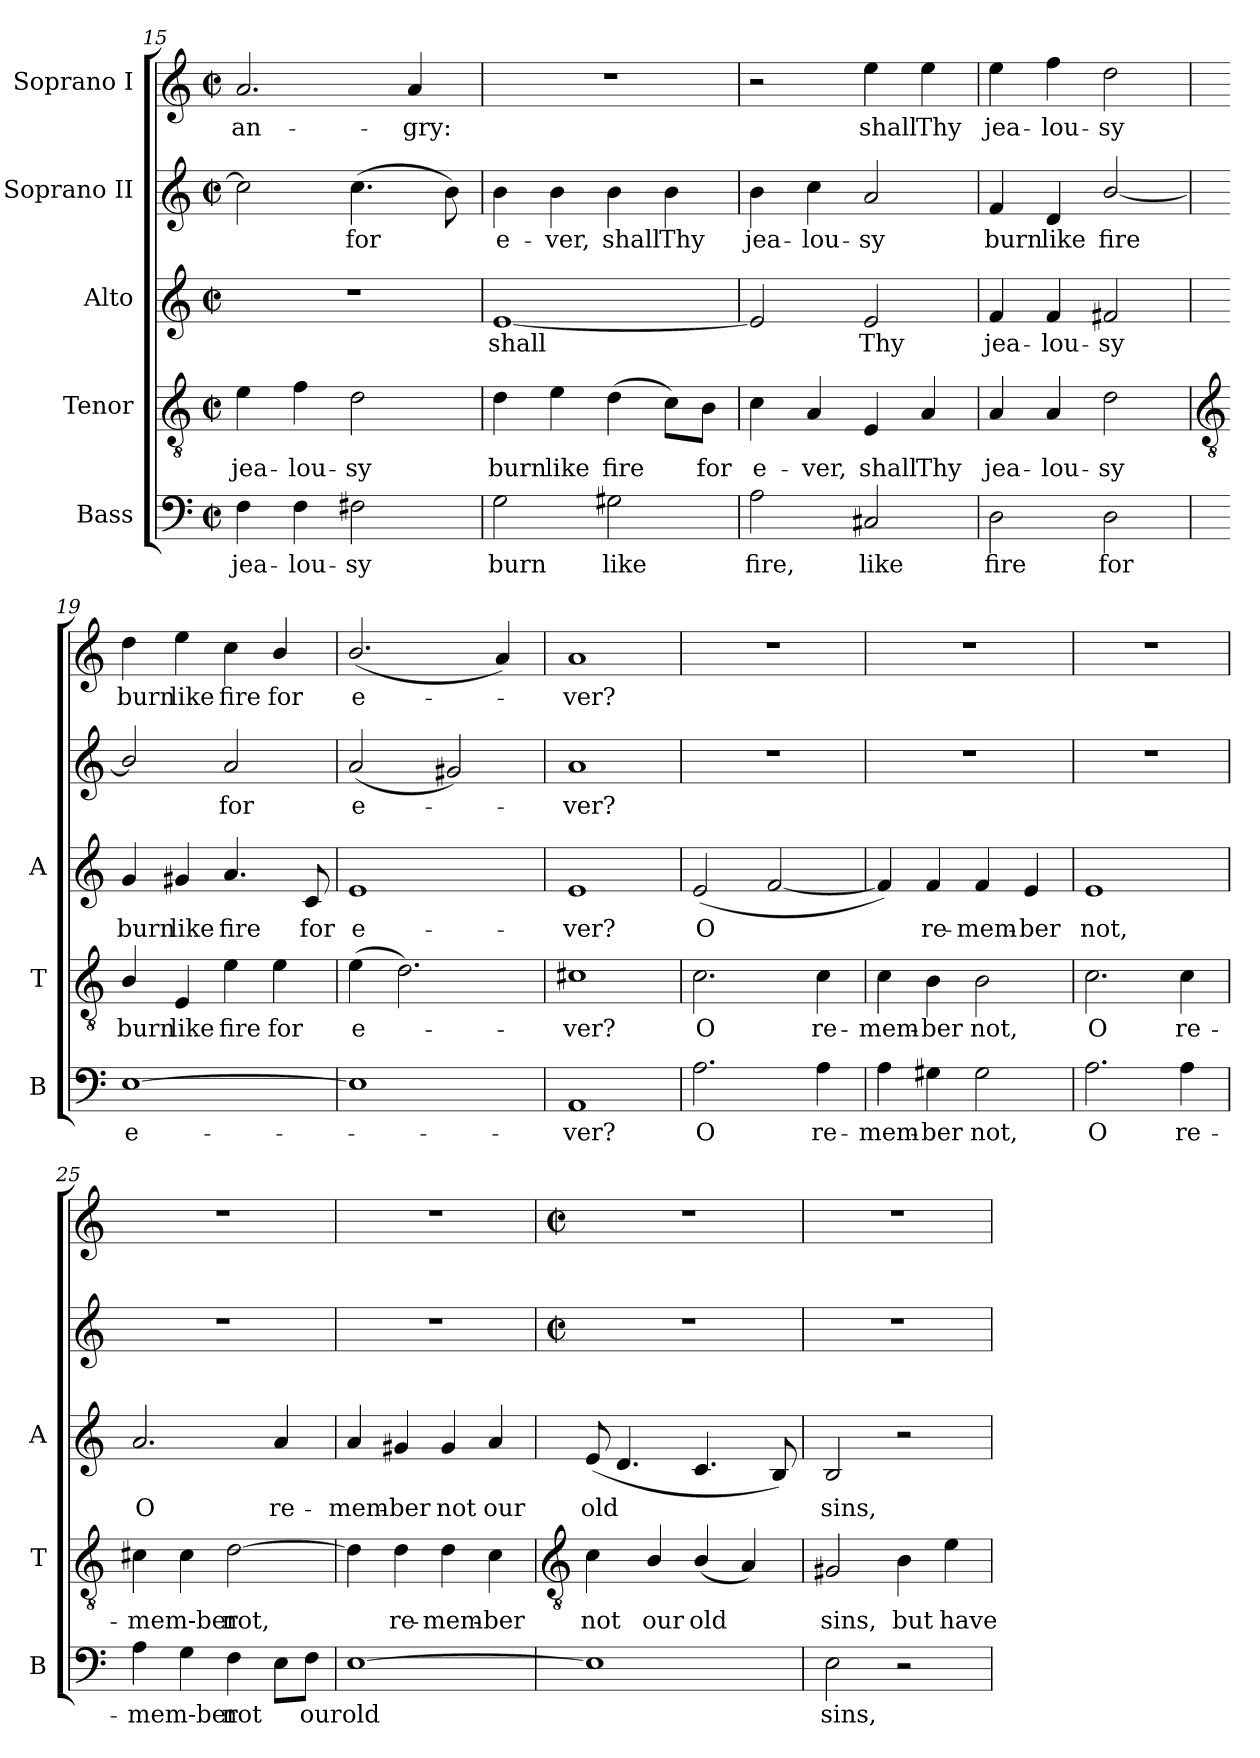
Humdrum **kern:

**kern	**text	**kern	**text	**kern	**text	**kern	**text	**kern	**text
*part5	*part5	*part4	*part4	*part3	*part3	*part2	*part2	*part1	*part1
*staff5	*staff5	*staff4	*staff4	*staff3	*staff3	*staff2	*staff2	*staff1	*staff1
*I"Bass	*	*I"Tenor	*	*I"Alto	*	*I"Soprano II	*	*I"Soprano I	*
*I'B	*	*I'T	*	*I'A	*	*	*	*	*
*clefF4	*	*clefGv2	*	*clefG2	*	*clefG2	*	*clefG2	*
*k[]	*	*k[]	*	*k[]	*	*k[]	*	*k[]	*
*C:	*	*C:	*	*C:	*	*C:	*	*C:	*
*M2/2	*	*M2/2	*	*M2/2	*	*M2/2	*	*M2/2	*
*met(c|)	*	*met(c|)	*	*met(c|)	*	*met(c|)	*	*met(c|)	*
=15	=15	=15	=15	=15	=15	=15	=15	=15	=15
!	!LO:LY:b	!	!LO:LY:b	!	!	!	!	!	!LO:LY:b
4F	jea-	4e	jea-	1r	.	2cc]	.	2.a	an-
!	!LO:LY:b	!	!LO:LY:b	!	!	!	!	!	!
4F	-lou-	4f	-lou-	.	.	.	.	.	.
!	!LO:LY:b	!	!LO:LY:b	!	!	!	!LO:LY:b	!	!
2F#X	-sy	2d	-sy	.	.	(>4.cc	for	.	.
!	!	!	!	!	!	!	!	!	!LO:LY:b
.	.	.	.	.	.	.	.	4a	-gry:
.	.	.	.	.	.	8b)	.	.	.
=16	=16	=16	=16	=16	=16	=16	=16	=16	=16
!	!LO:LY:b	!	!LO:LY:b	!	!LO:LY:b	!	!LO:LY:b	!	!
2G	burn	4d	burn	[1e	shall	4b	e-	1r	.
!	!	!	!LO:LY:b	!	!	!	!LO:LY:b	!	!
.	.	4e	like	.	.	4b	-ver,	.	.
!	!LO:LY:b	!	!LO:LY:b	!	!	!	!LO:LY:b	!	!
2G#X	like	(>4d	fire	.	.	4b	shall	.	.
!	!	!	!	!	!	!	!LO:LY:b	!	!
.	.	8c\L)	.	.	.	4b	Thy	.	.
!	!	!	!LO:LY:b	!	!	!	!	!	!
.	.	8B\J	for	.	.	.	.	.	.
=17	=17	=17	=17	=17	=17	=17	=17	=17	=17
!	!LO:LY:b	!	!LO:LY:b	!	!	!	!LO:LY:b	!	!
2A	fire,	4c	e-	2e]	.	4b	jea-	2r	.
!	!	!	!LO:LY:b	!	!	!	!LO:LY:b	!	!
.	.	4A	-ver,	.	.	4cc	-lou-	.	.
!	!LO:LY:b	!	!LO:LY:b	!	!LO:LY:b	!	!LO:LY:b	!	!LO:LY:b
2C#X	like	4E	shall	2e	Thy	2a	-sy	4ee	shall
!	!	!	!LO:LY:b	!	!	!	!	!	!LO:LY:b
.	.	4A	Thy	.	.	.	.	4ee	Thy
=18	=18	=18	=18	=18	=18	=18	=18	=18	=18
!	!LO:LY:b	!	!LO:LY:b	!	!LO:LY:b	!	!LO:LY:b	!	!LO:LY:b
2D	fire	4A	jea-	4f	jea-	4f	burn	4ee	jea-
!	!	!	!LO:LY:b	!	!LO:LY:b	!	!LO:LY:b	!	!LO:LY:b
.	.	4A	-lou-	4f	-lou-	4d	like	4ff	-lou-
!	!LO:LY:b	!	!LO:LY:b	!	!LO:LY:b	!	!LO:LY:b	!	!LO:LY:b
2D	for	2d	-sy	2f#X	-sy	[2b/	fire	2dd	-sy
!!LO:LB:g=z
=19	=19	=19	=19	=19	=19	=19	=19	=19	=19
*	*	*clefGv2	*	*	*	*	*	*	*
!	!LO:LY:b	!	!LO:LY:b	!	!LO:LY:b	!	!	!	!LO:LY:b
[1E	e-	4B/	burn	4g	burn	2b/]	.	4dd	burn
!	!	!	!LO:LY:b	!	!LO:LY:b	!	!	!	!LO:LY:b
.	.	4E	like	4g#X	like	.	.	4ee	like
!	!	!	!LO:LY:b	!	!LO:LY:b	!	!LO:LY:b	!	!LO:LY:b
.	.	4e	fire	4.a	fire	2a	for	4cc	fire
!	!	!	!LO:LY:b	!	!	!	!	!	!LO:LY:b
.	.	4e	for	.	.	.	.	4b/	for
!	!	!	!	!	!LO:LY:b	!	!	!	!
.	.	.	.	8c	for	.	.	.	.
=20	=20	=20	=20	=20	=20	=20	=20	=20	=20
!	!	!	!LO:LY:b	!	!LO:LY:b	!	!LO:LY:b	!	!LO:LY:b
1E]	.	(>4e	e-	1e	e-	(<2a	e-	(<2.b/	e-
.	.	2.d)	.	.	.	.	.	.	.
.	.	.	.	.	.	2g#X)	.	.	.
.	.	.	.	.	.	.	.	4a)	.
=21	=21	=21	=21	=21	=21	=21	=21	=21	=21
!	!LO:LY:b	!	!LO:LY:b	!	!LO:LY:b	!	!LO:LY:b	!	!LO:LY:b
1AA	ver?	1c#X	ver?	1e	-ver?	1a	ver?	1a	ver?
=22	=22	=22	=22	=22	=22	=22	=22	=22	=22
!	!LO:LY:b	!	!LO:LY:b	!	!LO:LY:b	!	!	!	!
2.A	O	2.c	O	(<2e	O	1r	.	1r	.
.	.	.	.	[2f	.	.	.	.	.
!	!LO:LY:b	!	!LO:LY:b	!	!	!	!	!	!
4A	re-	4c	re-	.	.	.	.	.	.
=23	=23	=23	=23	=23	=23	=23	=23	=23	=23
!	!LO:LY:b	!	!LO:LY:b	!	!	!	!	!	!
4A	-mem-	4c	-mem-	4f])	.	1r	.	1r	.
!	!LO:LY:b	!	!LO:LY:b	!	!LO:LY:b	!	!	!	!
4G#X	-ber	4B	-ber	4f	re-	.	.	.	.
!	!LO:LY:b	!	!LO:LY:b	!	!LO:LY:b	!	!	!	!
2G#	not,	2B	not,	4f	-mem-	.	.	.	.
!	!	!	!	!	!LO:LY:b	!	!	!	!
.	.	.	.	4e	-ber	.	.	.	.
=24	=24	=24	=24	=24	=24	=24	=24	=24	=24
!	!LO:LY:b	!	!LO:LY:b	!	!LO:LY:b	!	!	!	!
2.A	O	2.c	O	1e	not,	1r	.	1r	.
!	!LO:LY:b	!	!LO:LY:b	!	!	!	!	!	!
4A	re-	4c	re-	.	.	.	.	.	.
=25	=25	=25	=25	=25	=25	=25	=25	=25	=25
!	!LO:LY:b	!	!LO:LY:b	!	!LO:LY:b	!	!	!	!
4A	-mem-ber	4c#X	-mem-ber	2.a	O	1r	.	1r	.
4G	.	4c#	.	.	.	.	.	.	.
!	!LO:LY:b	!	!LO:LY:b	!	!	!	!	!	!
4F	not	[2d	not,	.	.	.	.	.	.
!	!	!	!	!	!LO:LY:b	!	!	!	!
8E\L	.	.	.	4a	re-	.	.	.	.
!	!LO:LY:b	!	!	!	!	!	!	!	!
8F\J	our	.	.	.	.	.	.	.	.
=26	=26	=26	=26	=26	=26	=26	=26	=26	=26
!	!LO:LY:b	!	!	!	!LO:LY:b	!	!	!	!
[1E	old	4d]	.	4a	-mem-	1r	.	1r	.
!	!	!	!LO:LY:b	!	!LO:LY:b	!	!	!	!
.	.	4d	re-	4g#X	-ber	.	.	.	.
!	!	!	!LO:LY:b	!	!LO:LY:b	!	!	!	!
.	.	4d	-mem-	4g#	not	.	.	.	.
!	!	!	!LO:LY:b	!	!LO:LY:b	!	!	!	!
.	.	4c	-ber	4a	our	.	.	.	.
!!LO:LB:g=z
=27	=27	=27	=27	=27	=27	=27	=27	=27	=27
*	*	*clefGv2	*	*	*	*	*	*	*
*	*	*	*	*	*	*M2/2	*	*M2/2	*
*	*	*	*	*	*	*met(c|)	*	*met(c|)	*
!	!	!	!LO:LY:b	!	!LO:LY:b	!	!	!	!
1E]	.	4c	not	(<8e	old	1r	.	1r	.
.	.	.	.	4.d	.	.	.	.	.
!	!	!	!LO:LY:b	!	!	!	!	!	!
.	.	4B/	our	.	.	.	.	.	.
!	!	!	!LO:LY:b	!	!	!	!	!	!
.	.	(<4B/	old	4.c	.	.	.	.	.
.	.	4A)	.	.	.	.	.	.	.
.	.	.	.	8B)	.	.	.	.	.
=28	=28	=28	=28	=28	=28	=28	=28	=28	=28
!	!LO:LY:b	!	!LO:LY:b	!	!LO:LY:b	!	!	!	!
2E	sins,	2G#X	sins,	2B	sins,	1r	.	1r	.
!	!	!	!LO:LY:b	!	!	!	!	!	!
2r	.	4B	but	2r	.	.	.	.	.
!	!	!	!LO:LY:b	!	!	!	!	!	!
.	.	4e	have	.	.	.	.	.	.
=	=	=	=	=	=	=	=	=	=
*-	*-	*-	*-	*-	*-	*-	*-	*-	*-
